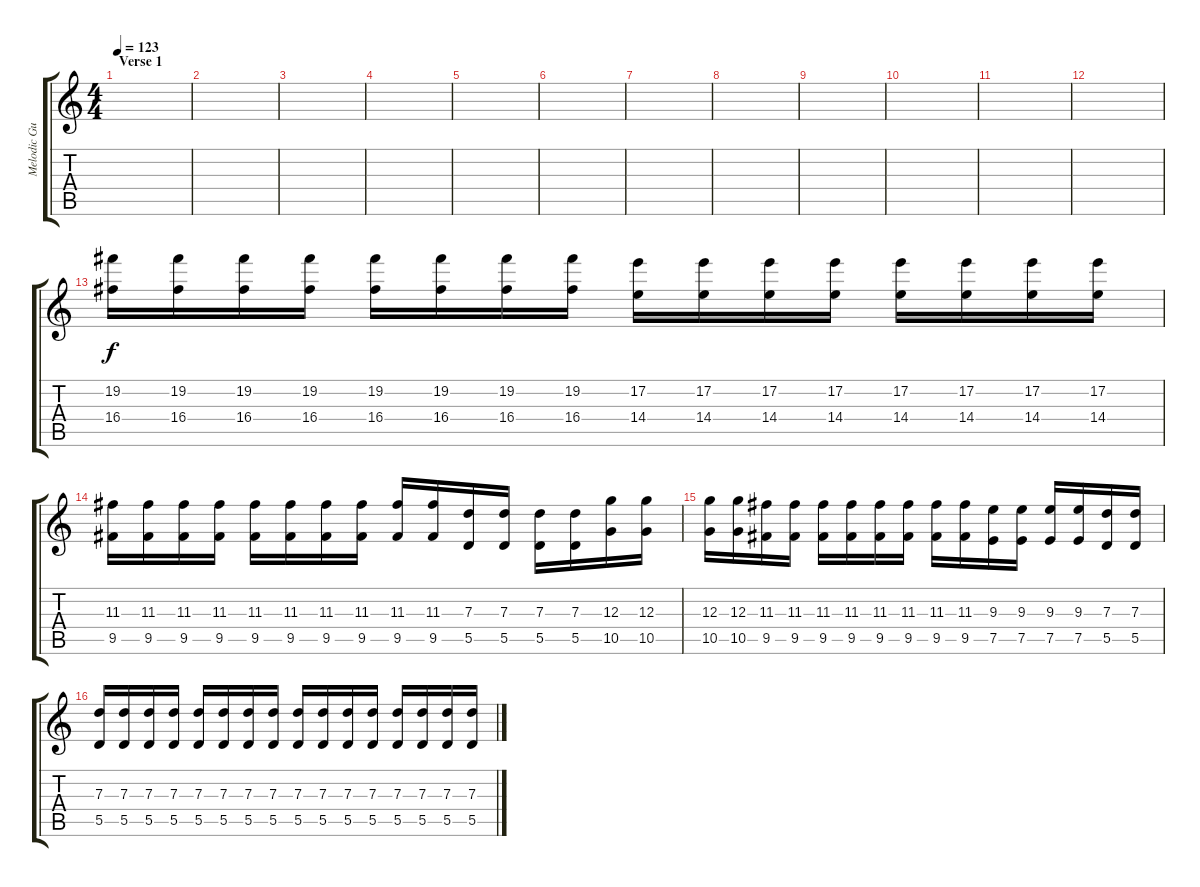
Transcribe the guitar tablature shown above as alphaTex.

\track ("Melodic Guitar" "Melodic Gu") {instrument distortionguitar}
\staff {score tabs}
\tuning (E4 B3 G3 D3 A2 B1) {hide}
\ts (4 4)
\section ("" "Verse 1")
\tempo 123
\clef g2
\ks c
|
|
|
|
|
|
|
|
|
|
|
|
(19.2 16.4).16{volume 7} (19.2 16.4).16 (19.2 16.4).16 (19.2 16.4).16 (19.2 16.4).16 (19.2 16.4).16 (19.2 16.4).16 (19.2 16.4).16 (17.2 14.4).16 (17.2 14.4).16 (17.2 14.4).16 (17.2 14.4).16 (17.2 14.4).16 (17.2 14.4).16 (17.2 14.4).16 (17.2 14.4).16 |
(11.3 9.5).16 (11.3 9.5).16 (11.3 9.5).16 (11.3 9.5).16 (11.3 9.5).16 (11.3 9.5).16 (11.3 9.5).16 (11.3 9.5).16 (11.3 9.5).16 (11.3 9.5).16 (7.3 5.5).16 (7.3 5.5).16 (7.3 5.5).16 (7.3 5.5).16 (12.3 10.5).16 (12.3 10.5).16 |
(12.3 10.5).16 (12.3 10.5).16 (11.3 9.5).16 (11.3 9.5).16 (11.3 9.5).16 (11.3 9.5).16 (11.3 9.5).16 (11.3 9.5).16 (11.3 9.5).16 (11.3 9.5).16 (9.3 7.5).16 (9.3 7.5).16 (9.3 7.5).16 (9.3 7.5).16 (7.3 5.5).16 (7.3 5.5).16 |
(7.3 5.5).16 (7.3 5.5).16 (7.3 5.5).16 (7.3 5.5).16 (7.3 5.5).16 (7.3 5.5).16 (7.3 5.5).16 (7.3 5.5).16 (7.3 5.5).16 (7.3 5.5).16 (7.3 5.5).16 (7.3 5.5).16 (7.3 5.5).16 (7.3 5.5).16 (7.3 5.5).16 (7.3 5.5).16
